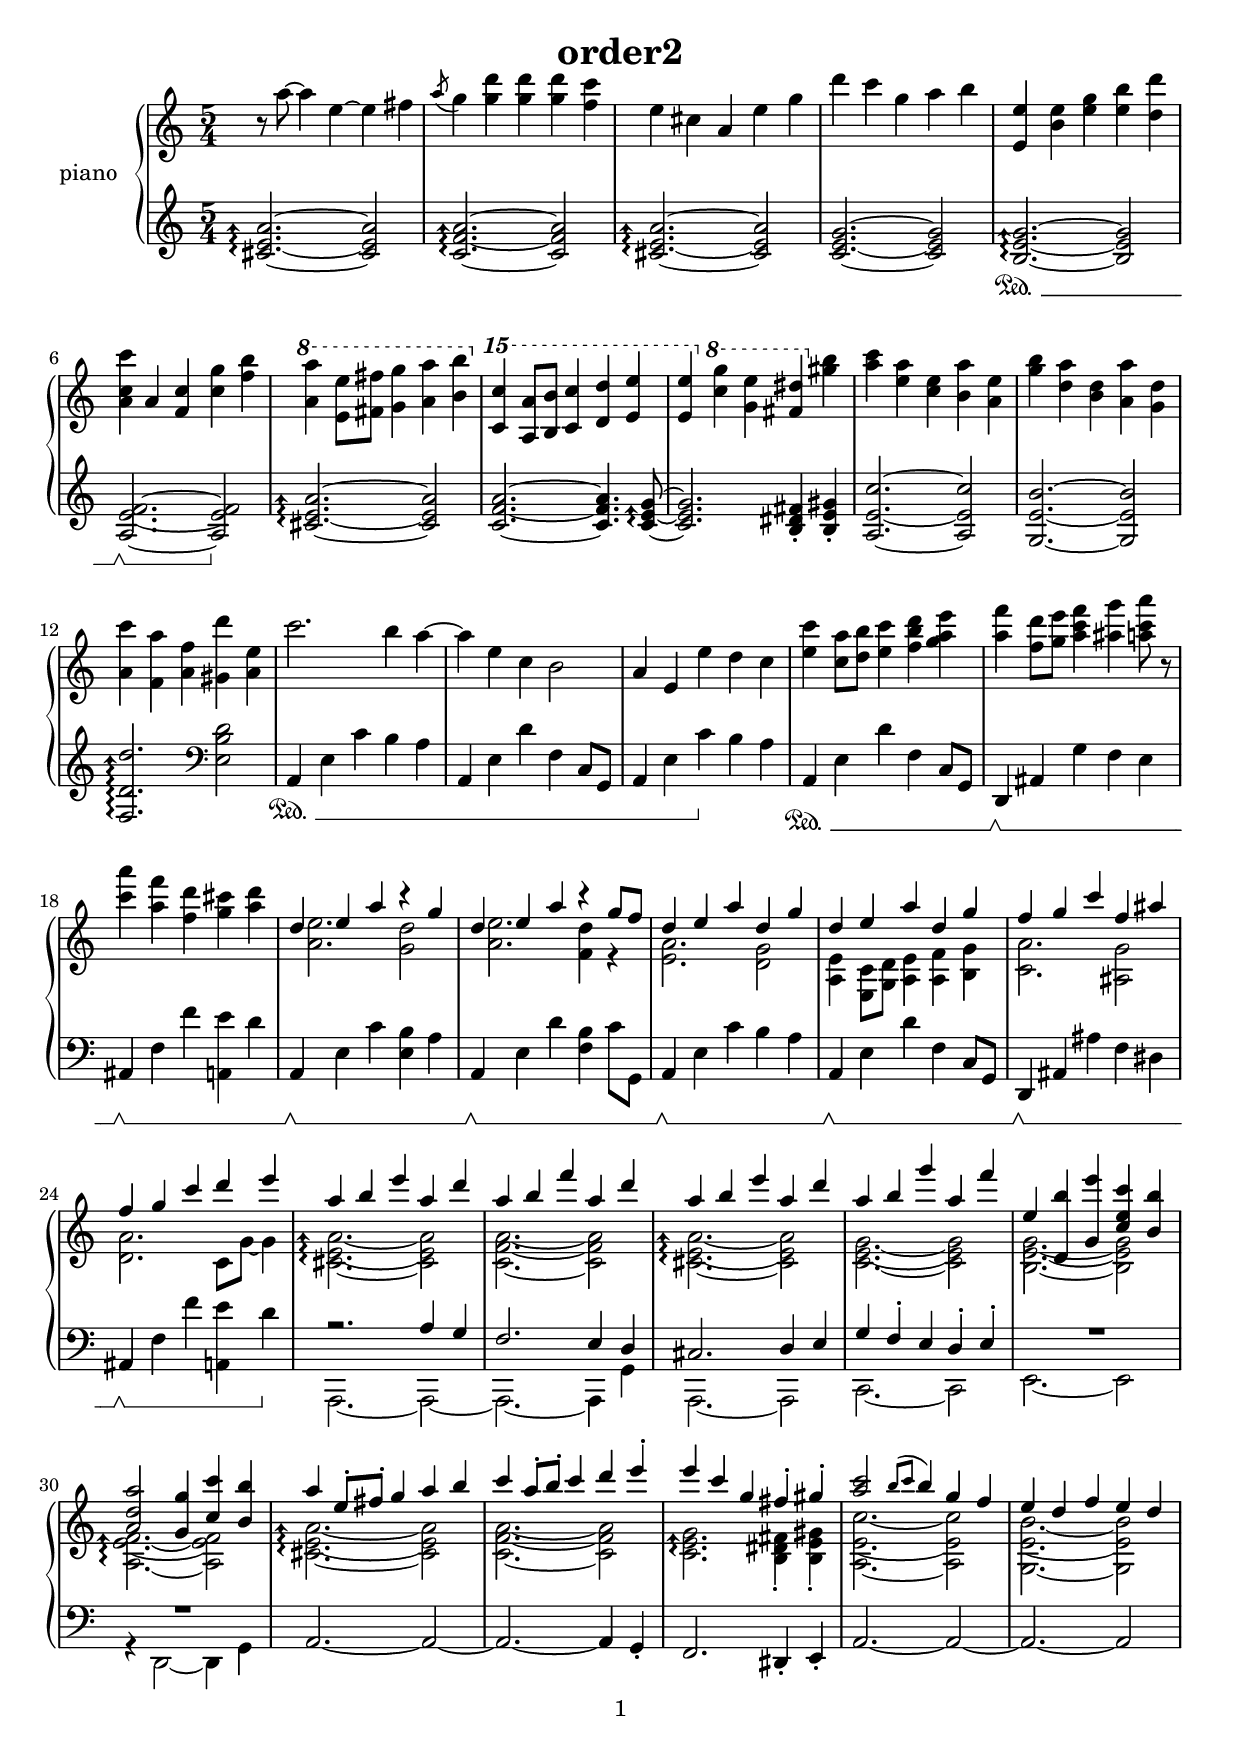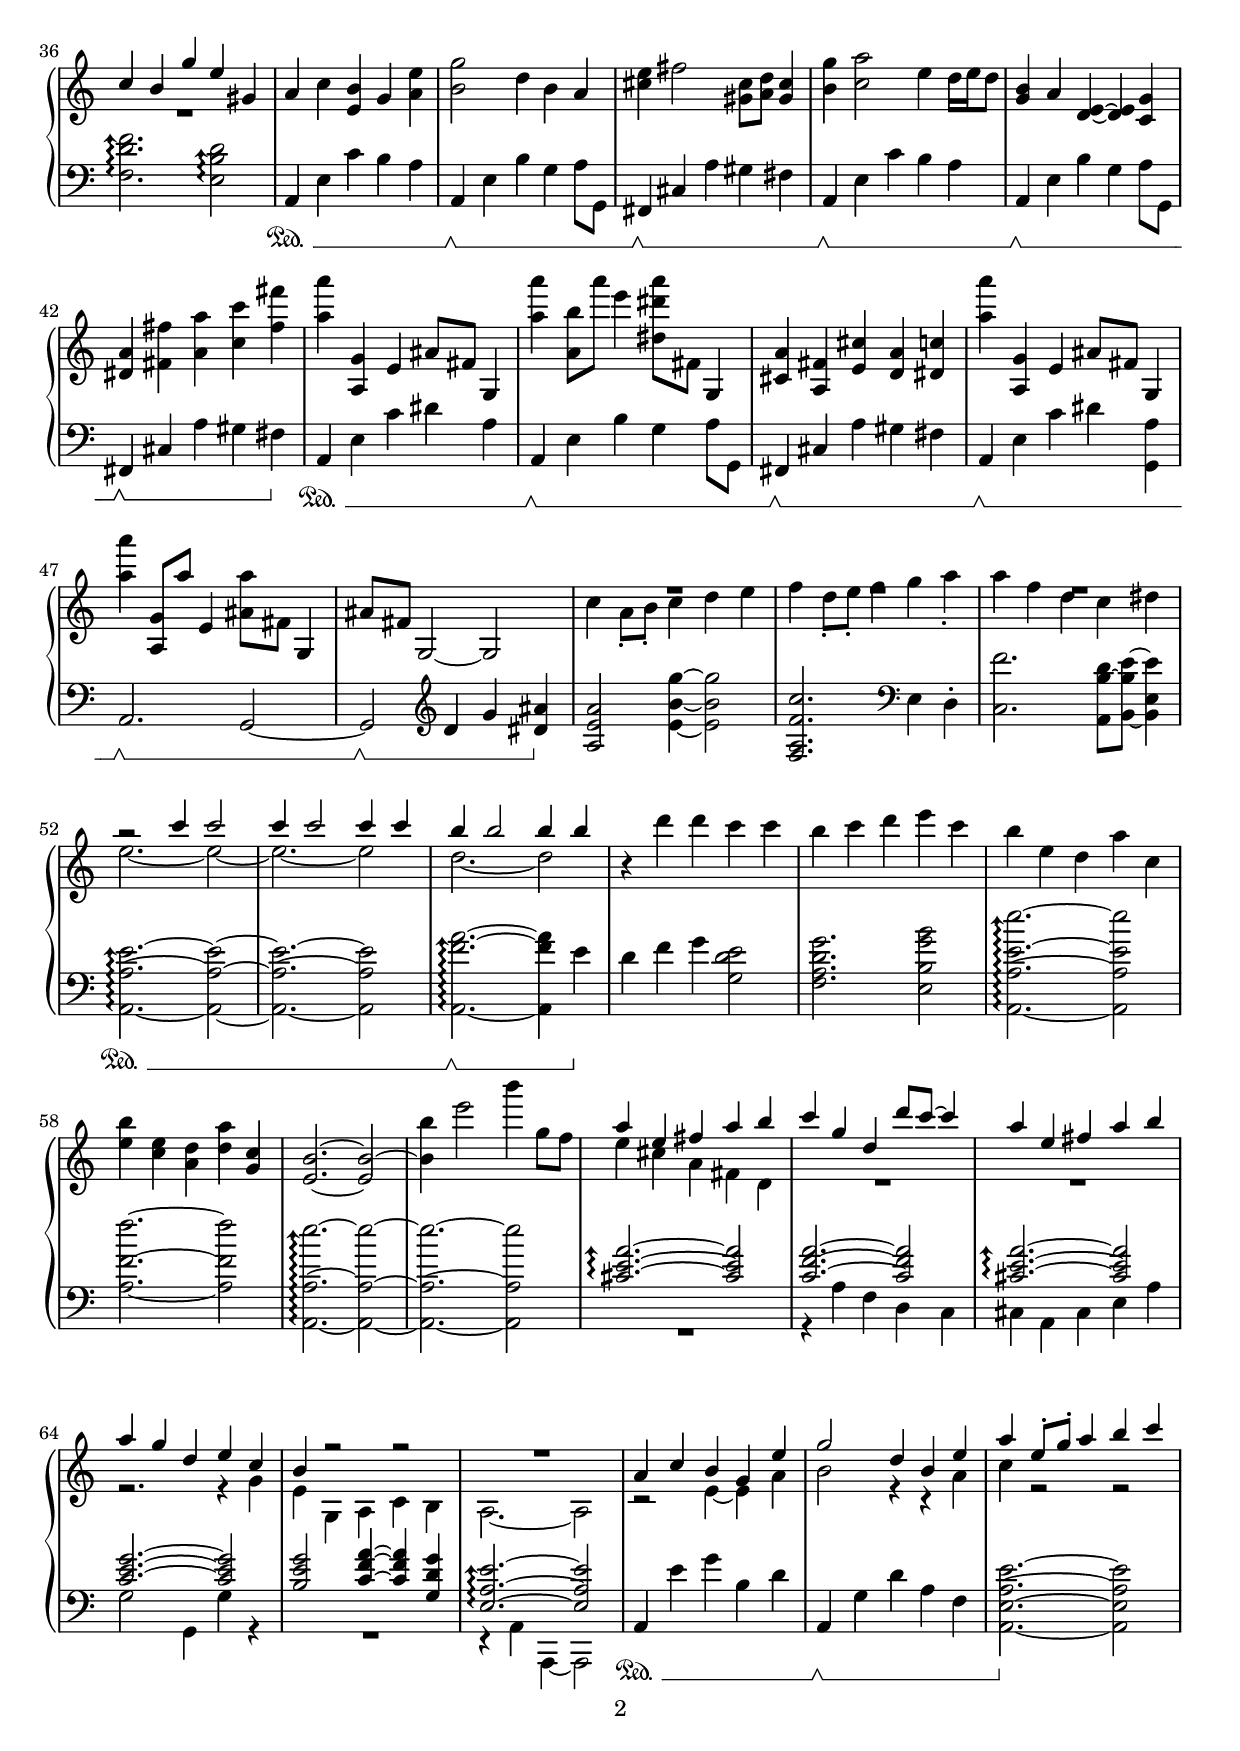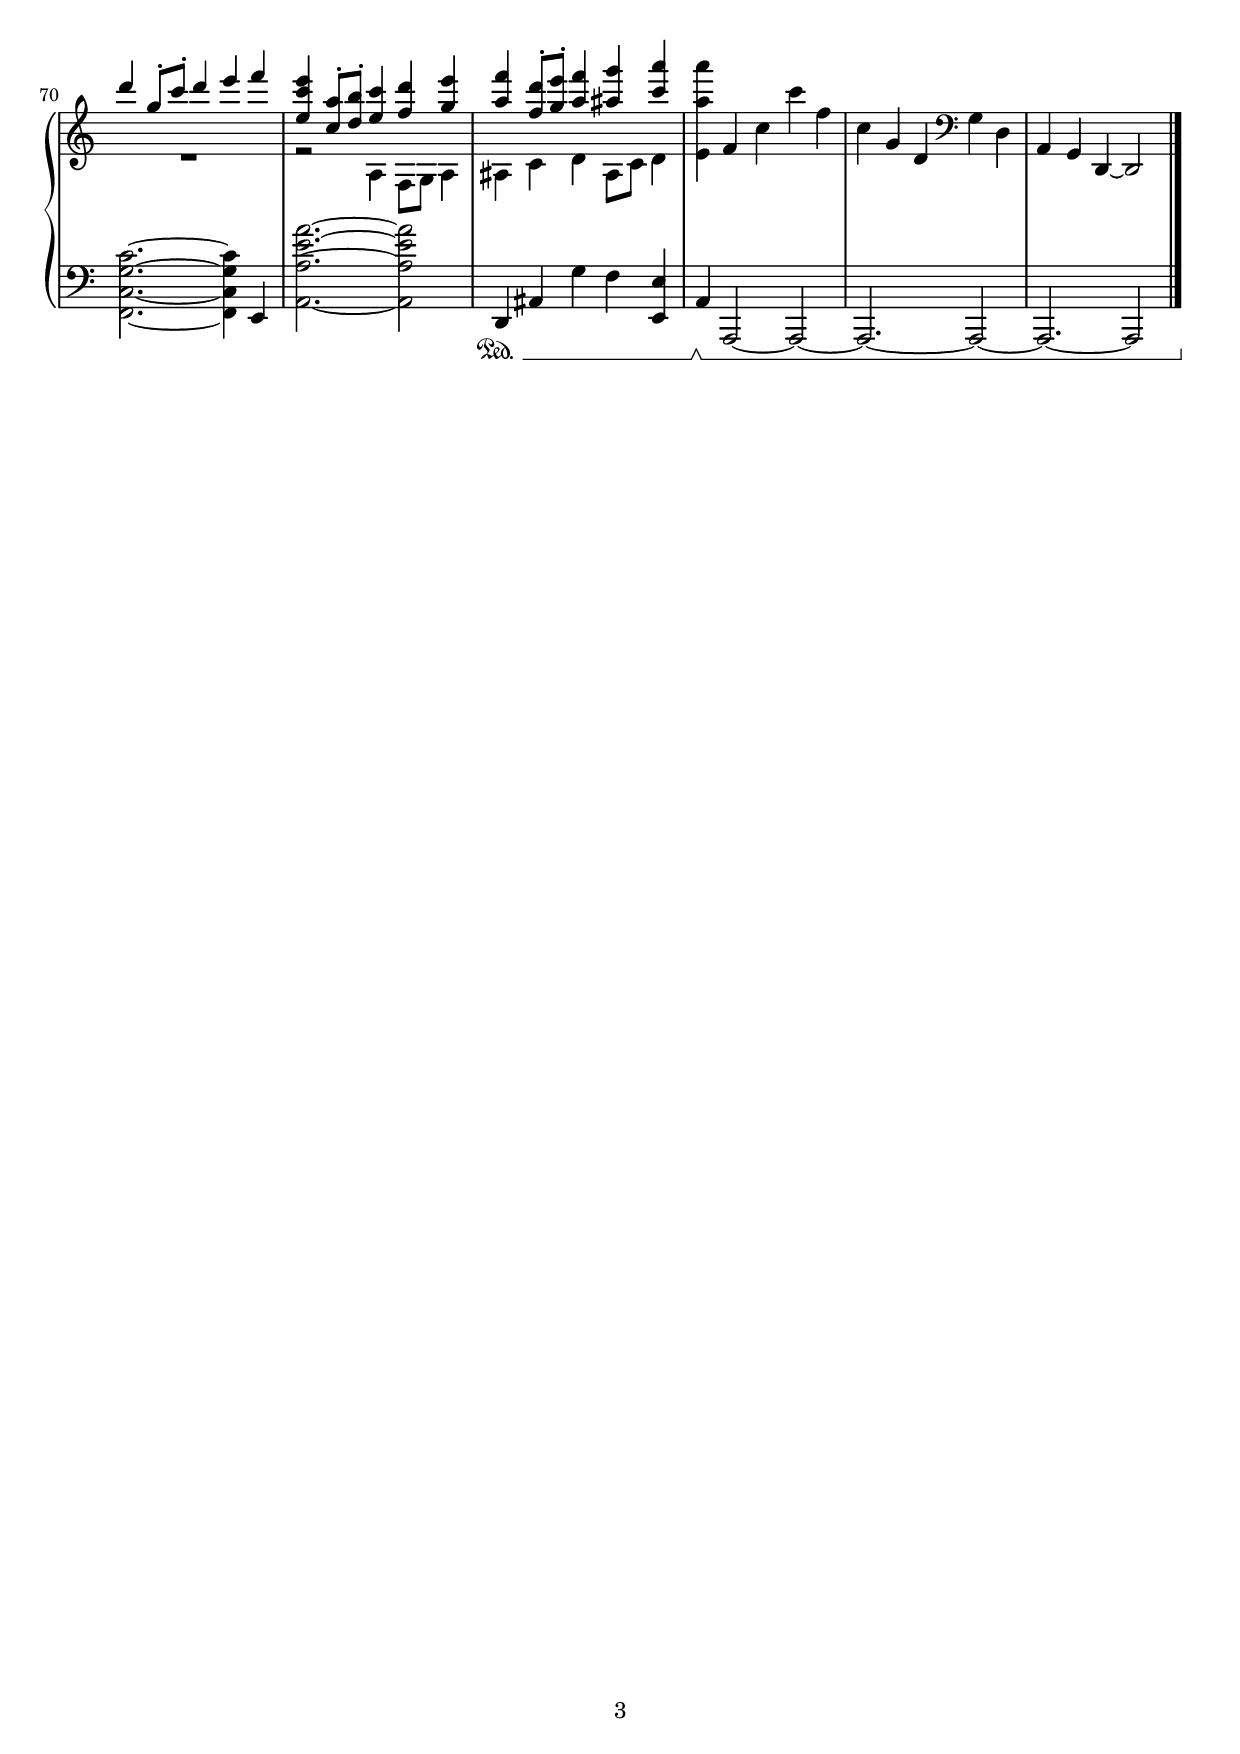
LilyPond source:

\version "2.14.2"
\language "english"
\header { title = "order2" tagline = "" }

\paper {
print-page-number = ##t
print-first-page-number = ##t
oddHeaderMarkup = \markup \null
evenHeaderMarkup = \markup \null
oddFooterMarkup = \markup {
\fill-line {
    \on-the-fly #print-page-number-check-first
    \fromproperty #'page:page-number-string
    }
}
evenFooterMarkup = \oddFooterMarkup
}

\score {
<<
\new PianoStaff <<
\set PianoStaff.instrumentName = "piano"
\set PianoStaff.shortInstrumentName = ""
\new Staff = "up" {
\set Staff.pedalSustainStyle = #'mixed
\numericTimeSignature
\set Staff.printKeyCancellation = ##f
{
\time 5/4 \key a \minor r8 a''8~ a''4 e''4~ e''4 fs''4 | % 1
  \acciaccatura { a''8 } g''4 <d''' g''>4 <d''' g''>4 <d''' g''>4 <c''' f''>4 | % 2
  e''4 cs''4 a'4 e''4 g''4 | % 3
  d'''4 c'''4 g''4 a''4 b''4 | % 4
  <e' e''>4 <b' e''>4 <g'' e''>4 <b'' e''>4 <d''' d''>4 | % 5
  <a' c''' c''>4 a'4 <c'' f'>4 <g'' c''>4 <b'' f''>4 | % 6
  \ottava #1 <a''' a''>4 <e''' e''>8 <fs''' fs''>8 <g''' g''>4 <a''' a''>4 <b''' b''>4 | % 7
  \ottava #2 <c'''' c'''>4 <a''' a''>8 <b''' b''>8 <c'''' c'''>4 <d'''' d'''>4 <e'''' e'''>4 | % 8
  <e'''' e'''>4 \ottava #1 <g''' c'''>4 <e''' g''>4 <ds''' fs''>4 \ottava #0 <b'' gs''>4 | % 9
  <c''' a''>4 <a'' e''>4 <e'' c''>4 <a'' b'>4 <e'' a'>4 | % 10
  <b'' g''>4 <a'' d''>4 <d'' b'>4 <a'' a'>4 <d'' g'>4 | % 11
  <c''' a'>4 <a'' f'>4 <f'' a'>4 <d''' gs'>4 <e'' a'>4 | % 12
  c'''2. b''4 a''4~ | % 13
  a''4 e''4 c''4 b'2 | % 14
  a'4 e'4 e''4 d''4 c''4 | % 15
  <e'' c'''>4 <c'' a''>8 <d'' b''>8 <e'' c'''>4 <f'' d''' b''>4 <g'' e''' a''>4 | % 16
  <a'' f'''>4 <f'' d'''>8 <g'' e'''>8 <a'' f''' c'''>4 <as'' g'''>4 <c''' a''' a''>8 r8 | % 17
  <c''' a'''>4 <a'' f'''>4 <f'' d'''>4 <g'' cs'''>4 <a'' d'''>4 | % 18
  <<
  { \voiceOne
  d''4 e''4 a''4 r4 g''4 | % 19
  d''4 e''4 a''4 r4 g''8 f''8 | % 20
  d''4 e''4 a''4 d''4 g''4 | % 21
  d''4 e''4 a''4 d''4 g''4 | % 22
  f''4 g''4 c'''4 f''4 as''4 | % 23
  f''4 g''4 c'''4 d'''4 e'''4 | % 24
  a''4 b''4 e'''4 a''4 d'''4 | % 25
  a''4 b''4 f'''4 a''4 d'''4 | % 26
  a''4 b''4 e'''4 a''4 d'''4 | % 27
  a''4 b''4 g'''4 a''4 f'''4 | % 28
  e''4 <b'' d'>4 <e''' g'>4 <e'' c''' c''>4 <b'' b'>4 | % 29
  <d'' a'' a'>2 <g'' g'>4 <c''' c''>4 <b'' b'>4 | % 30
  a''4 e''8-. fs''8-. g''4 a''4 b''4 | % 31
  c'''4 a''8-. b''8-. c'''4 d'''4 e'''4-. | % 32
  e'''4 c'''4 g''4 fs''4-. gs''4-. | % 33
  <c''' a''>2 \acciaccatura { b''8[ c'''8] } b''4 g''4 f''4 | % 34
  e''4 d''4 f''4 e''4 d''4 | % 35
  c''4 b'4 g''4 e''4 gs'4 | % 36
  } \new Voice { \voiceTwo
  <e'' a'>2. <g' d''>2 | % 19
  <a' e''>2. <f' d''>4 r4 | % 20
  <e' a'>2. <d' g'>2 | % 21
  <a e'>4 <e c'>8 <g d'>8 <a e'>4 <a f'>4 <b g'>4 | % 22
  <c' a'>2. <as g'>2 | % 23
  <d' a'>2. c'8 g'8~ g'4 | % 24
  \arpeggioArrowUp<cs'~ e'~ a'~>2.\arpeggio <cs' e' a'>2 | % 25
  <c'~ f'~ a'~>2. <c' f' a'>2 | % 26
  \arpeggioArrowUp<cs'~ e'~ a'~>2.\arpeggio <cs' e' a'>2 | % 27
  <c'~ e'~ g'~>2. <c' e' g'>2 | % 28
  <e'~ b~ g'~>2. <e' b g'>2 | % 29
  \arpeggioArrowUp<e'~ f'~ a~>2.\arpeggio <e' f' a>2 | % 30
  \arpeggioArrowUp<cs'~ e'~ a'~>2.\arpeggio <cs' e' a'>2 | % 31
  <c'~ f'~ a'~>2. <c' f' a'>2 | % 32
  \arpeggioArrowUp<e' c' g'>2.\arpeggio <ds' fs' b>4-. <e' gs' b>4-. | % 33
  <a~ e'~ c''~>2. <a e' c''>2 | % 34
  <e'~ g~ b'~>2. <e' g b'>2 | % 35
  R2. R2 | % 36
  } >> \oneVoice
  a'4 c''4 <b' e'>4 g'4 <e'' a'>4 | % 37
  <g'' b'>2 d''4 b'4 a'4 | % 38
  <e'' cs''>4 fs''2 <cs'' gs'>8 <d'' a'>8 <cs'' gs'>4 | % 39
  <g'' b'>4 <c'' a''>2 e''4 d''16 e''16 d''8 | % 40
  <g' b'>4 a'4 <d'~ e'~>4 <d' e'>4 <c' g'>4 | % 41
  <ds' a'>4 <fs' fs''>4 <a' a''>4 <c'' c'''>4 <fs'' fs'''>4 | % 42
  <a'' a'''>4 <a g'>4 e'4 as'8 fs'8 g4 | % 43
  <a'' a'''>4 <b'' a'>8 a'''8 e'''4 <ds''' ds'' a'''>8 fs'8 g4 | % 44
  <cs' a'>4 <a fs'>4 <e' cs''>4 <d' a'>4 <ds' c''>4 | % 45
  <a'' a'''>4 <a g'>4 e'4 as'8 fs'8 g4 | % 46
  <a'' a'''>4 <a g'>8 a''8 e'4 <as' a''>8 fs'8 g4 | % 47
  as'8 fs'8 g2~ g2 | % 48
  <<
  { \voiceOne
  R2. R2 | % 49
  R2. R2 | % 50
  R2. R2 | % 51
  r2 c'''4 c'''2 | % 52
  c'''4 c'''2 c'''4 c'''4 | % 53
  b''4 b''2 b''4 b''4 | % 54
  } \new Voice { \voiceTwo
  c''4 a'8-. b'8-. c''4 d''4 e''4 | % 49
  f''4 d''8-. e''8-. f''4 g''4 a''4-. | % 50
  a''4 f''4 d''4 c''4 ds''4 | % 51
  e''2.~ e''2~ | % 52
  e''2.~ e''2 | % 53
  d''2.~ d''2 | % 54
  } >> \oneVoice
  r4 d'''4 d'''4 c'''4 c'''4 | % 55
  b''4 c'''4 d'''4 e'''4 c'''4 | % 56
  b''4 e''4 d''4 a''4 c''4 | % 57
  <b'' e''>4 <e'' c''>4 <d'' a'>4 <a'' d''>4 <c'' g'>4 | % 58
  <e'~ b'~>2. <e' b'~>2 | % 59
  <b' b''>4 e'''2 b'''4 g''8 f''8 | % 60
  <<
  { \voiceOne
  a''4 e''4 fs''4 a''4 b''4 | % 61
  c'''4 g''4 d''4 d'''8 c'''8~ c'''4 | % 62
  a''4 e''4 fs''4 a''4 b''4 | % 63
  a''4 g''4 d''4 e''4 c''4 | % 64
  b'4 r2 r2 | % 65
  R2. R2 | % 66
  a'4 c''4 b'4 g'4 e''4 | % 67
  g''2 d''4 b'4 e''4 | % 68
  a''4 e''8-. g''8-. a''4 b''4 c'''4 | % 69
  d'''4 g''8-. c'''8-. d'''4 e'''4 f'''4 | % 70
  <e'' c''' e'''>4 <c'' a''>8-. <d'' b''>8-. <e'' c'''>4 <f'' d'''>4 <g'' e'''>4 | % 71
  <a'' f'''>4 <f'' d'''>8-. <g'' e'''>8-. <a'' f'''>4 <as'' g'''>4 <c''' a'''>4 | % 72
  } \new Voice { \voiceTwo
  e''4 cs''4 a'4 fs'4 d'4 | % 61
  R2. R2 | % 62
  R2. R2 | % 63
  r2. r4 g'4 | % 64
  e'4 g4 a4 c'4 b4 | % 65
  a2.~ a2 | % 66
  r2 e'4~ e'4 a'4 | % 67
  b'2 r4 r4 a'4 | % 68
  c''4 r2 r2 | % 69
  R2. R2 | % 70
  r2 a4 f8 g8 a4 | % 71
  as4 c'4 d'4 as8 c'8 d'4 | % 72
  } >> \oneVoice
  <a'' a''' e'>4 f'4 c''4 c'''4 f''4 | % 73
  c''4 g'4 d'4 \clef bass g4 d4 | % 74
  a,4 g,4 d,4~ d,2 \bar "|." } }
\new Staff = "down" {
\set Staff.pedalSustainStyle = #'mixed
\numericTimeSignature
\set Staff.printKeyCancellation = ##f
{
\time 5/4 \key a \minor \arpeggioArrowUp<cs'~ e'~ a'~>2.\arpeggio <cs' e' a'>2 | % 1
  \arpeggioArrowUp<c'~ f'~ a'~>2.\arpeggio <c' f' a'>2 | % 2
  \arpeggioArrowUp<cs'~ e'~ a'~>2.\arpeggio <cs' e' a'>2 | % 3
  <c'~ e'~ g'~>2. <c' e' g'>2 | % 4
  \arpeggioArrowUp<e'~ b~ g'~>2.\arpeggio \sustainOn <e' b g'>2 | % 5
  <e'~ f'~ a~>2. \sustainOff\sustainOn <e' f' a>2 \sustainOff | % 6
  \arpeggioArrowUp<cs'~ e'~ a'~>2.\arpeggio <cs' e' a'>2 | % 7
  <c'~ f'~ a'~>2. <c' f' a'>4. \arpeggioArrowUp<e'~ c'~ g'~>8\arpeggio | % 8
  <e' c' g'>2. <ds' fs' b>4-. <e' gs' b>4-. | % 9
  <a~ e'~ c''~>2. <a e' c''>2 | % 10
  <e'~ g~ b'~>2. <e' g b'>2 | % 11
  \arpeggioArrowUp<f d' d''>2.\arpeggio \clef bass <e b d'>2 | % 12
  \clef bass a,4 \sustainOn e4 c'4 b4 a4 | % 13
  a,4 e4 d'4 f4 c8 g,8 | % 14
  a,4 e4 c'4 \sustainOff b4 a4 | % 15
  a,4 \sustainOn e4 d'4 f4 c8 g,8 | % 16
  d,4 \sustainOff\sustainOn as,4 g4 f4 e4 | % 17
  as,4 \sustainOff\sustainOn f4 f'4 <a, e'>4 d'4 | % 18
  a,4 \sustainOff\sustainOn e4 c'4 <e b>4 a4 | % 19
  a,4 \sustainOff\sustainOn e4 d'4 <f b>4 c'8 g,8 | % 20
  a,4 \sustainOff\sustainOn e4 c'4 b4 a4 | % 21
  a,4 \sustainOff\sustainOn e4 d'4 f4 c8 g,8 | % 22
  d,4 \sustainOff\sustainOn as,4 as4 f4 ds4 | % 23
  as,4 \sustainOff\sustainOn f4 f'4 <a, e'>4 d'4 \sustainOff | % 24
  <<
  { \voiceOne
  r2. a4 g4 | % 25
  f2. e4 d4 | % 26
  cs2. d4 e4 | % 27
  g4 f4-. e4 d4-. e4-. | % 28
  R2. R2 | % 29
  R2. R2 | % 30
  } \new Voice { \voiceTwo
  a,,2.~ a,,2~ | % 25
  a,,2.~ a,,4 g,4 | % 26
  a,,2.~ a,,2 | % 27
  c,2.~ c,2 | % 28
  e,2.~ e,2 | % 29
  r4 d,2~ d,4 g,4 | % 30
  } >> \oneVoice
  a,2.~ a,2~ | % 31
  a,2.~ a,4 g,4-. | % 32
  f,2. ds,4-. e,4-. | % 33
  a,2.~ a,2~ | % 34
  a,2.~ a,2 | % 35
  <<
  \new Voice { \voiceTwo
  \arpeggioArrowUp<f d' f'>2.\arpeggio \arpeggioArrowUp<e b d'>2\arpeggio | % 36
  } >> \oneVoice
  a,4 \sustainOn e4 c'4 b4 a4 | % 37
  a,4 \sustainOff\sustainOn e4 b4 g4 a8 g,8 | % 38
  fs,4 \sustainOff\sustainOn cs4 a4 gs4 fs4 | % 39
  a,4 \sustainOff\sustainOn e4 c'4 b4 a4 | % 40
  a,4 \sustainOff\sustainOn e4 b4 g4 a8 g,8 | % 41
  fs,4 \sustainOff\sustainOn cs4 a4 gs4 fs4 \sustainOff | % 42
  a,4 \sustainOn e4 c'4 ds'4 a4 | % 43
  a,4 \sustainOff\sustainOn e4 b4 g4 a8 g,8 | % 44
  fs,4 \sustainOff\sustainOn cs4 a4 gs4 fs4 | % 45
  a,4 \sustainOff\sustainOn e4 c'4 ds'4 <g, a>4 | % 46
  a,2. \sustainOff\sustainOn g,2~ | % 47
  g,2 \sustainOff\sustainOn \clef treble d'4 g'4 <as' ds'>4 \sustainOff | % 48
  \clef treble <a e' a'>2 <e'~ b'~ g''~>4 <e' b' g''>2 | % 49
  <a f' c'' f>2. \clef bass e4 d4-. | % 50
  <f' c>2. <b~ d' a,>8 <b e'~ b,~>8 <e' b, e>4 | % 51
  \arpeggioArrowUp<a,~ a~ e'~>2.\arpeggio \sustainOn <a,~ a~ e'~>2 | % 52
  <a,~ a~ e'~>2. <a, a e'>2 | % 53
  \arpeggioArrowUp<a,~ f'~ a'~>2.\arpeggio \sustainOff\sustainOn <a, f' a'>4 e'4 \sustainOff | % 54
  d'4 f'4 g'4 <g e' d'>2 | % 55
  <f a d' g'>2. <e b g' b'>2 | % 56
  \arpeggioArrowUp<a~ e'~ e''~ a,~>2.\arpeggio <a e' e'' a,>2 | % 57
  <a~ f'~ f''~>2. <a f' f''>2 | % 58
  \arpeggioArrowUp<a,~ e''~ a~>2.\arpeggio <a,~ e''~ a~>2 | % 59
  <a,~ e''~ a~>2. <a, e'' a>2 | % 60
  <<
  { \voiceOne
  \arpeggioArrowUp<cs'~ e'~ a'~>2.\arpeggio <cs' e' a'>2 | % 61
  <c'~ f'~ a'~>2. <c' f' a'>2 | % 62
  \arpeggioArrowUp<cs'~ e'~ a'~>2.\arpeggio <cs' e' a'>2 | % 63
  <c'~ e'~ g'~>2. <c' e' g'>2 | % 64
  <e' b g'>2 <c'~ f'~ a'~>4 <c' f' a'>4 <g' d' g>4 | % 65
  \arpeggioArrowUp<e~ a~ e'~>2.\arpeggio <e a e'>2 | % 66
  } \new Voice { \voiceTwo
  R2. R2 | % 61
  r4 a4 f4 d4 c4 | % 62
  cs4 a,4 cs4 e4 a4 | % 63
  g2 g,4 g4 r4 | % 64
  R2. R2 | % 65
  r4 a,4 a,,4~ a,,2 | % 66
  } >> \oneVoice
  a,4 \sustainOn e'4 g'4 b4 d'4 | % 67
  a,4 \sustainOff\sustainOn g4 d'4 a4 f4 | % 68
  <a~ a,~ e'~ e~>2. \sustainOff <a a, e' e>2 | % 69
  <f,~ c~ g~ c'~>2. <f, c g c'>4 e,4 | % 70
  <a,~ a~ e'~ a'~>2. <a, a e' a'>2 | % 71
  d,4 \sustainOn as,4 g4 f4 <e, e>4 | % 72
  a,4 \sustainOff\sustainOn a,,2~ a,,2~ | % 73
  a,,2.~ a,,2~ | % 74
  a,,2.~ a,,2 \bar "|." } }
>>
>>
}

